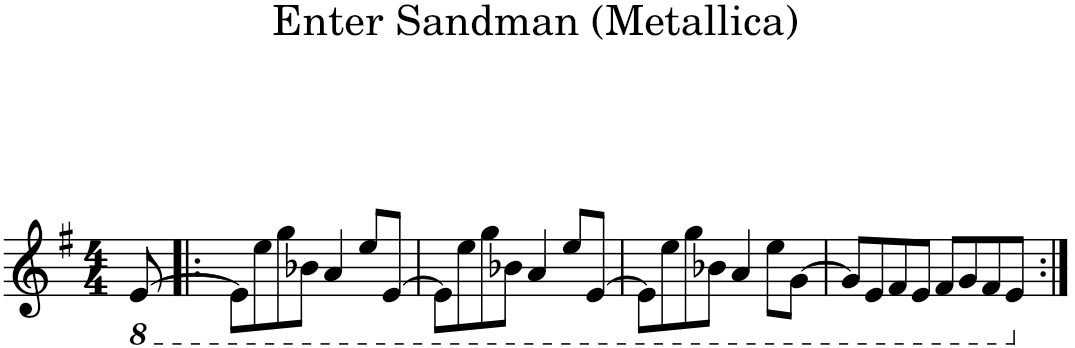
**kern
*part1
*staff1
*I"Electric Guitar (Treble Clef)
*I'Elec Gtr
*clefG2
*Trd7c12
*k[f#]
*M4/4
*8ba
=
[8E/
=1!|:
8E\L]
8e\
8g\
8B-X\J
4A/
8e/L
[8E/J
=2
8E\L]
8e\
8g\
8B-X\J
4A/
8e/L
[8E/J
=3
8E\L]
8e\
8g\
8B-X\J
4A/
8e\L
[8G\J
=4
8G/L]
8E/
8F#/
8E/J
8F#/L
8G/
8F#/
*X8ba
8e/J
=:|!
*-
